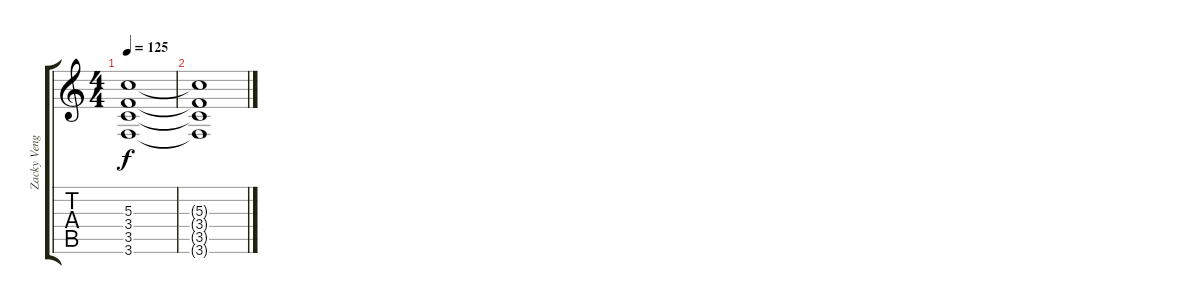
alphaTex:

\track ("Zacky Vengeance Duet" "Zacky Veng") {instrument distortionguitar}
\staff {score tabs}
\tuning (E4 B3 G3 D3 A2 D2) {hide}
\ts (4 4)
\tempo 125
\clef g2
\ks c
(5.3{t} 3.4{t} 3.5{t} 3.6{t}).1{dy f} |
(5.3{t} 3.4{t} 3.5{t} 3.6{t}).1
